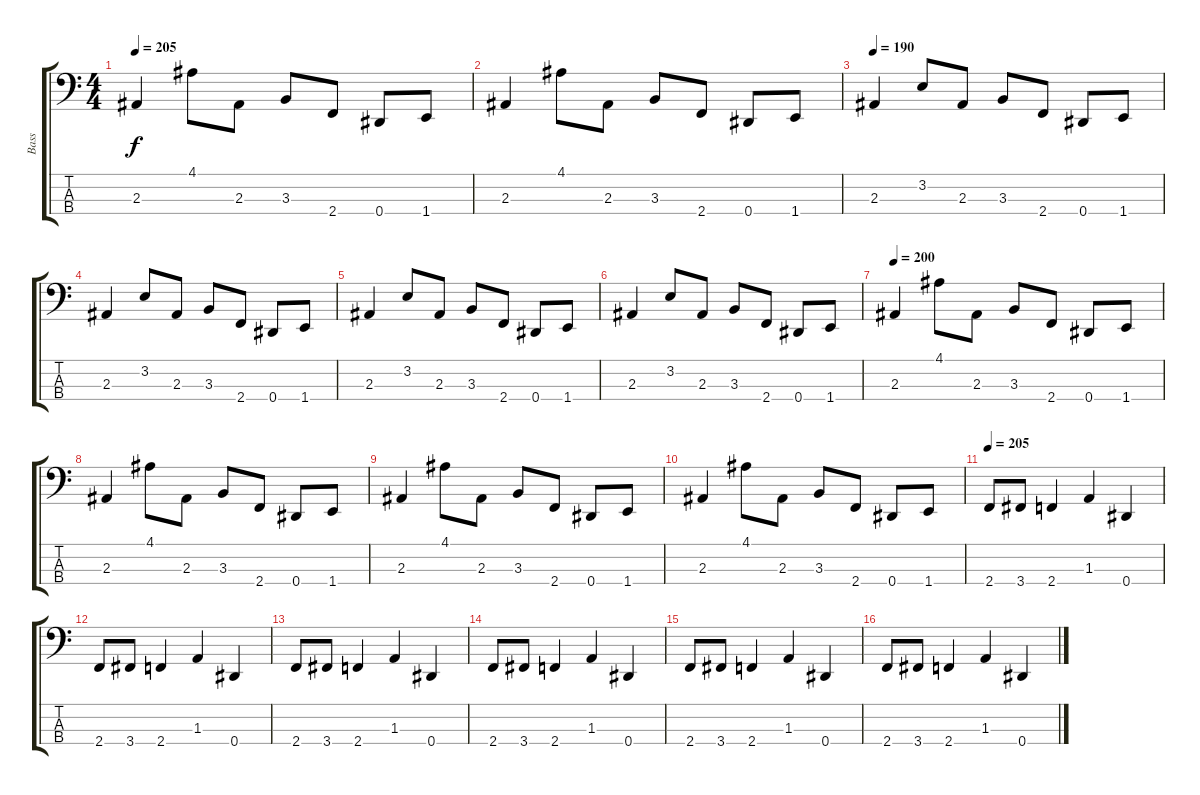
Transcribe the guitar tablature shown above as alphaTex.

\track ("Bass" "Bass") {instrument slapbass2}
\staff {score tabs}
\tuning (Gb2 Db2 Ab1 Eb1) {hide}
\ts (4 4)
\tempo 205
\clef f4
\ks c
2.3.4{dy f} 4.1.8 2.3.8 3.3.8 2.4.8 0.4.8 1.4.8 |
2.3.4 4.1.8 2.3.8 3.3.8 2.4.8 0.4.8 1.4.8 |
\tempo 190
2.3.4 3.2.8 2.3.8 3.3.8 2.4.8 0.4.8 1.4.8 |
2.3.4 3.2.8 2.3.8 3.3.8 2.4.8 0.4.8 1.4.8 |
2.3.4 3.2.8 2.3.8 3.3.8 2.4.8 0.4.8 1.4.8 |
2.3.4 3.2.8 2.3.8 3.3.8 2.4.8 0.4.8 1.4.8 |
\tempo 200
2.3.4 4.1.8 2.3.8 3.3.8 2.4.8 0.4.8 1.4.8 |
2.3.4 4.1.8 2.3.8 3.3.8 2.4.8 0.4.8 1.4.8 |
2.3.4 4.1.8 2.3.8 3.3.8 2.4.8 0.4.8 1.4.8 |
2.3.4 4.1.8 2.3.8 3.3.8 2.4.8 0.4.8 1.4.8 |
\tempo 205
2.4.8 3.4.8 2.4.4 1.3.4 0.4.4 |
2.4.8 3.4.8 2.4.4 1.3.4 0.4.4 |
2.4.8 3.4.8 2.4.4 1.3.4 0.4.4 |
2.4.8 3.4.8 2.4.4 1.3.4 0.4.4 |
2.4.8 3.4.8 2.4.4 1.3.4 0.4.4 |
2.4.8 3.4.8 2.4.4 1.3.4 0.4.4
